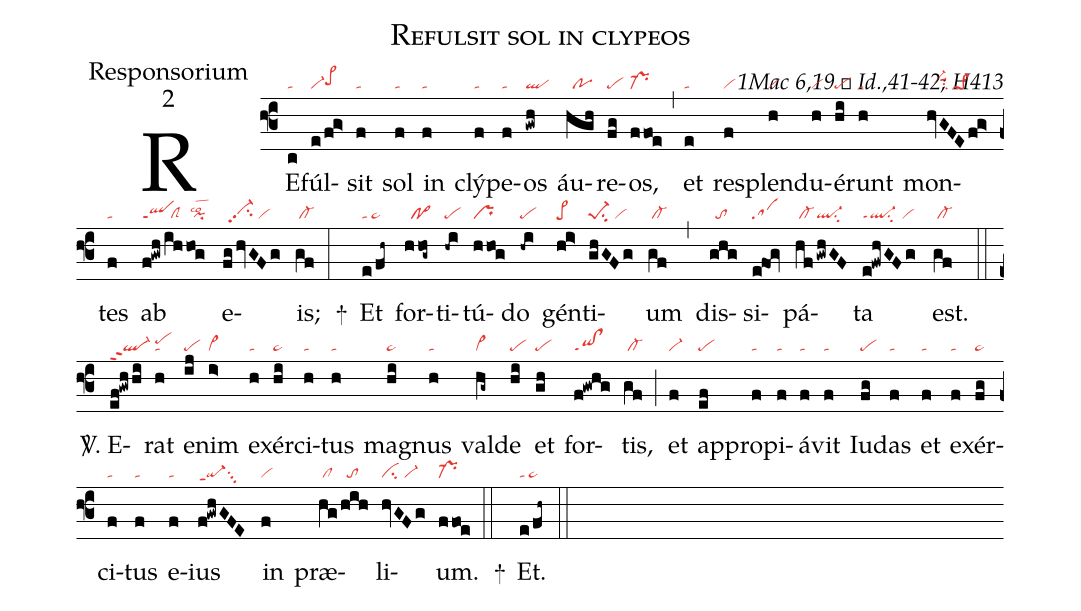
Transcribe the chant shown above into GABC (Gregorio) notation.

name:Refulsit sol in clypeos;
office-part:Responsorium;
mode:2;
commentary:1Mac 6,19 ꝟ Id.,41-42; H413;
nabc-lines:1;
%%
(f3)RE(c|ta)fúl(e/fg>|vi-pe>hh)sit(f|ta) sol(f|ta) in(f|ta) clý(f|ta)pe(f|ta)os(gwh|ql) áu(hgh|//po)re(fg|pe)os,(ffoe|pr-) (,) et(e|ta) res(f|vi)plen(h|vi)du(h|vi)é(hi|pe)runt(h|ta) mon(hvGFEfg>|//vi-hhsuu1su2/pe>1)tes(f|ta) ab(f!gwh|qlppt1|/ih|//clS|hog|/pilsco2) e(fghvGFg|//vi-hhpp2su2/vi)is;(gf|/cl-) (:)
+()
Et(e/fh~|ta/pe~) for(hhog~|//po>)ti(-hi|pe)tú(hhog|pr)do(-hi|pe) gén(hi>|pe>)ti(ghGFg|pe-1su2/vi)um(gf|/cl-) (,) dis(ghg|//to)si(e!fog|sa)pá(hf|/cl-|!gwhGF|ql-su2)ta(e!fwhGFg|ql-ppt1su2/vi) est.(gf|/cl-) (::)

<sp>V/</sp>.
E(ef!gwh/hi|ql-ppt2/pehi)rat(h|ta) e(ij|pe)nim(i>|vi>) e(h|ta)xér(hi|pe~)ci(h|ta)tus(h|ta) ma(hi|pe~)gnus(h|ta) val(hg~|cl~)de(hi|pe) et(gh|pe) for(f!gwhg|qi!clppt1)tis,(gf|/cl-) (;)
et(f|vi-) ap(ef|pe)pro(f|ta)pi(f|ta)á(f|ta)vit(f|ta) Iu(fg|pe)das(f|ta) et(f|ta) e(f|ta)xér(fg|pe~)ci(f|ta)tus(f|ta) e(f|ta)ius(f!gwhGFE|qi-ppt1su3) in(f|vi) præ(hg|/cl|/hih|//to)li(hvGFg|visu2/vi-)um.(ffoe|pr-) (::)

+() Et.(e/fh~|ta/pe~) (::)
